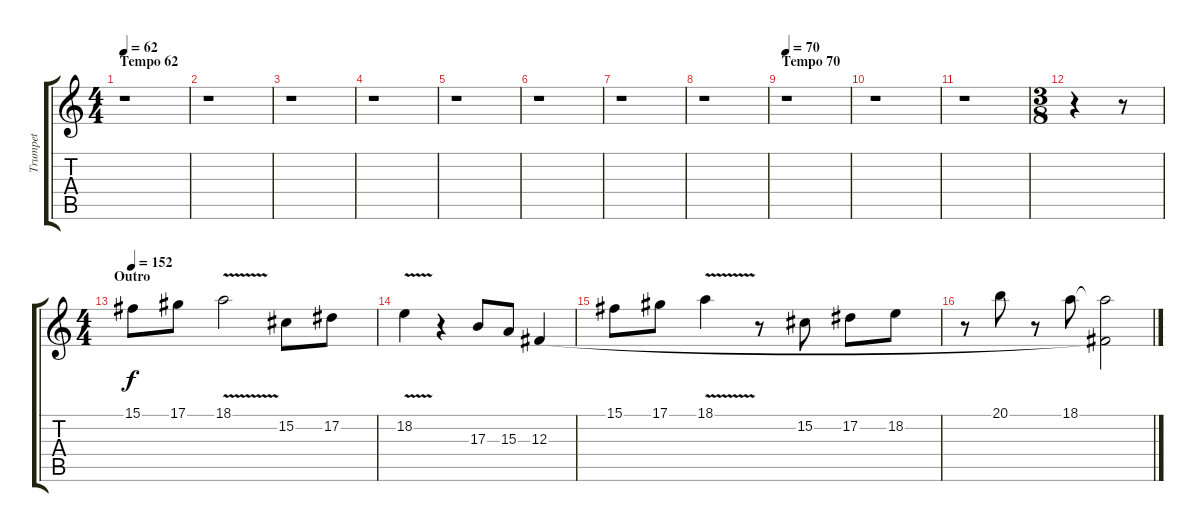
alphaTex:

\track ("Trumpet" "Trumpet") {instrument trumpet}
\staff {score tabs}
\tuning (Eb4 Bb3 Gb3 Db3 Ab2 Eb2) {hide}
\ts (4 4)
\section ("" "Tempo 62")
\tempo 62
\clef g2
\ks c
r.1{dy f} |
r.1 |
r.1 |
r.1 |
r.1 |
r.1 |
r.1 |
r.1 |
\section ("" "Tempo 70")
\tempo 70
r.1 |
r.1 |
r.1 |
\ts (3 8)
r.4 r.8 |
\ts (4 4)
\section ("" "Outro")
\tempo 152
15.1.8 17.1.8 18.1{v}.2 15.2.8 17.2.8 |
18.2{v}.4 r.4 17.3.8 15.3.8 12.3.4 |
15.1.8 17.1.8 18.1{v}.4 r.8 15.2.8 17.2.8 18.2.8 |
r.8 20.1.8 r.8 18.1.8 (18.1{t} 12.3{t}).2
